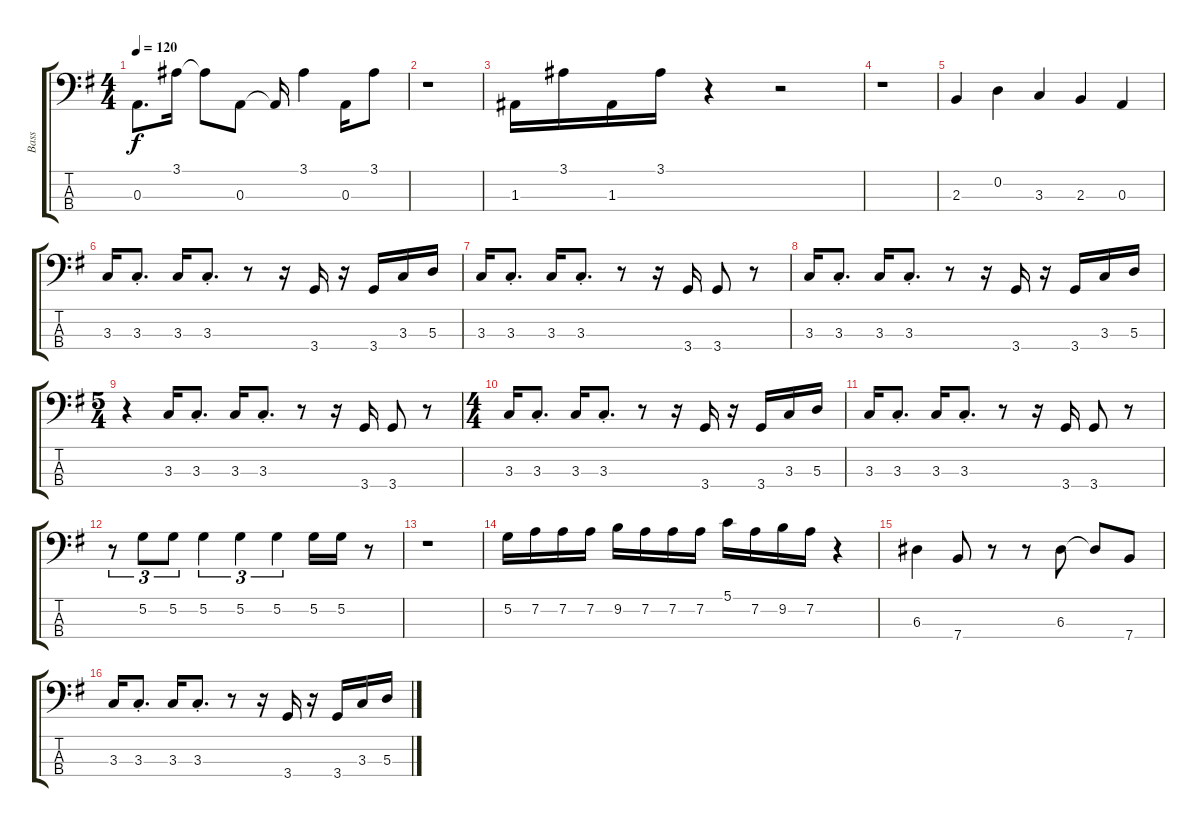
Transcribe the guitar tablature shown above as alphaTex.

\track ("Bass" "Bass") {instrument electricbassfinger}
\staff {score tabs}
\tuning (G2 D2 A1 E1) {hide}
\ts (4 4)
\tempo 120
\clef f4
\ks g
0.3.8{d dy f} 3.1.16 3.1{t}.8 0.3.8 0.3{t}.16 3.1.4 0.3.16 3.1.8 |
r.1 |
1.3.16 3.1.16 1.3.16 3.1.16 r.4 r.2 |
r.1 |
2.3.4 0.2.4 3.3.4 2.3.4 0.3.4 |
3.3.16 3.3{st}.8{d} 3.3.16 3.3{st}.8{d} r.8 r.16 3.4.16 r.16 3.4.16 3.3.16 5.3.16 |
3.3.16 3.3{st}.8{d} 3.3.16 3.3{st}.8{d} r.8 r.16 3.4.16 3.4.8 r.8 |
3.3.16 3.3{st}.8{d} 3.3.16 3.3{st}.8{d} r.8 r.16 3.4.16 r.16 3.4.16 3.3.16 5.3.16 |
\ts (5 4)
r.4 3.3.16 3.3{st}.8{d} 3.3.16 3.3{st}.8{d} r.8 r.16 3.4.16 3.4.8 r.8 |
\ts (4 4)
3.3.16 3.3{st}.8{d} 3.3.16 3.3{st}.8{d} r.8 r.16 3.4.16 r.16 3.4.16 3.3.16 5.3.16 |
3.3.16 3.3{st}.8{d} 3.3.16 3.3{st}.8{d} r.8 r.16 3.4.16 3.4.8 r.8 |
r.8{tu (3 2)} 5.2.8{tu (3 2)} 5.2.8{tu (3 2)} 5.2.4{tu (3 2)} 5.2.4{tu (3 2)} 5.2.4{tu (3 2)} 5.2.16 5.2.16 r.8 |
r.1 |
5.2.16 7.2.16 7.2.16 7.2.16 9.2.16 7.2.16 7.2.16 7.2.16 5.1.16 7.2.16 9.2.16 7.2.16 r.4 |
6.3.4 7.4.8 r.8 r.8 6.3.8 6.3{t}.8 7.4.8 |
3.3.16 3.3{st}.8{d} 3.3.16 3.3{st}.8{d} r.8 r.16 3.4.16 r.16 3.4.16 3.3.16 5.3.16
